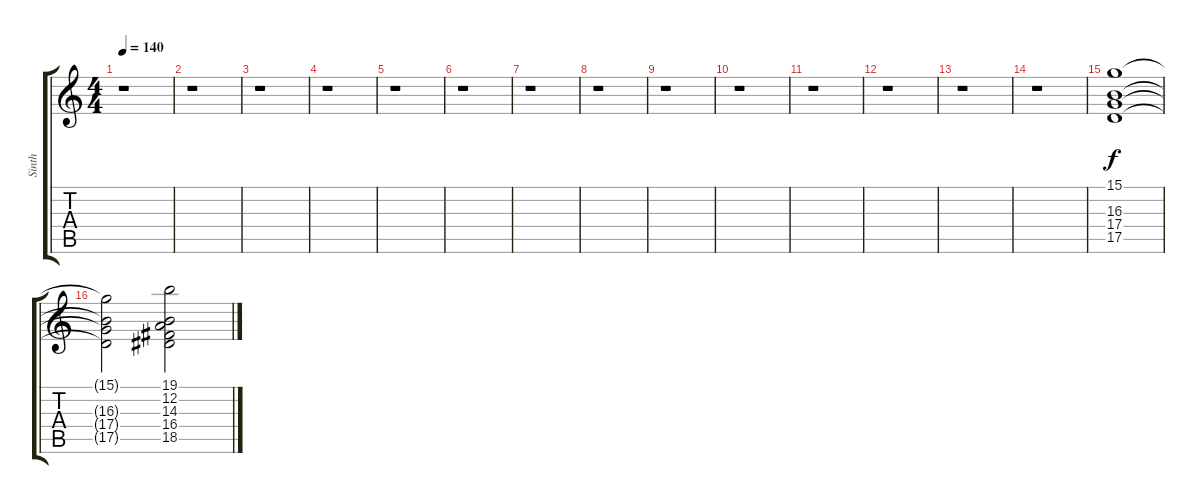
\track ("Sinth" "Sinth") {instrument synthstrings1}
\staff {score tabs}
\tuning (E4 B3 G3 D3 A2 E2) {hide}
\ts (4 4)
\tempo 140
\clef g2
\ks c
r.1{dy f} |
r.1 |
r.1 |
r.1 |
r.1 |
r.1 |
r.1 |
r.1 |
r.1 |
r.1 |
r.1 |
r.1 |
r.1 |
r.1 |
(15.1 16.3 17.4 17.5).1 |
(15.1{t} 16.3{t} 17.4{t} 17.5{t}).2 (19.1 12.2 14.3 16.4 18.5).2
